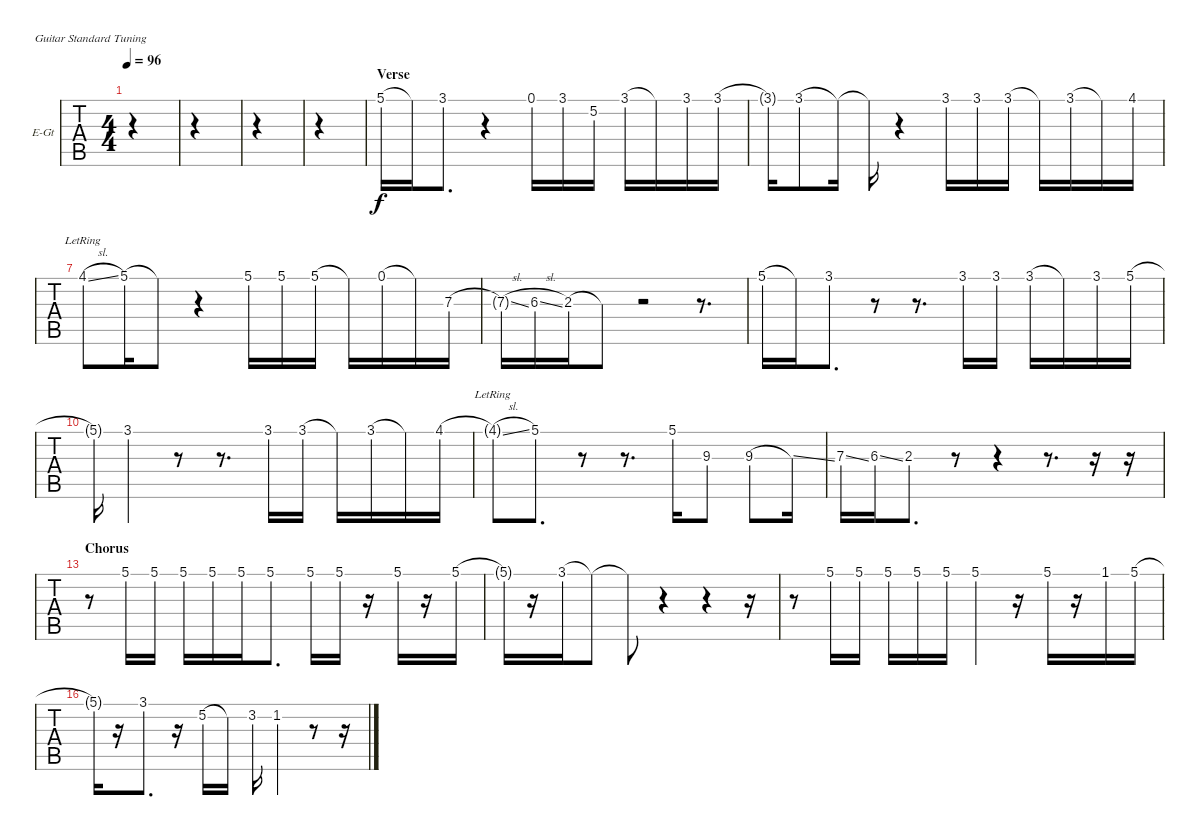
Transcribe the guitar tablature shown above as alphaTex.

\bracketExtendMode nobrackets
\firstSystemTrackNameOrientation horizontal
\otherSystemsTrackNameOrientation horizontal
\defaultBarNumberDisplay FirstOfSystem
\track ("vocal" "E-Gt") {instrument electricguitarclean}
\staff {tabs}
\tuning (E4 B3 G3 D3 A2 E2)
\ts (4 4)
\tempo 96
\clef g2
\scale
0.483607
\ks c
|
\scale
0.258197 |
\scale
0.258197 |
\scale
0.333333 |
\section ("" "Verse")
\scale
0.333333 5.1.16 5.1{t}.16 3.1.8{d} r.4 0.1.16 3.1.16 5.2.16 3.1.16 3.1{t}.16 3.1.16 3.1.16 |
\scale
0.333333 3.1{t}.16 3.1.8 3.1{t}.16 3.1{t}.16 r.4 3.1.16 3.1.16 3.1.16 3.1{t}.16 3.1.16 3.1{t}.16 4.1.16 |
\scale
0.333333 4.1{sl lr}.8 5.1.16 5.1{t}.8 r.4 5.1.16 5.1.16 5.1.16 5.1{t}.16 0.1.16 0.1{t}.16 7.3.16 |
\scale
0.333333 7.3{sl t}.16 6.3{sl}.16 2.3.16 2.3{t}.8 r.2 r.8{d} |
\scale
0.333333 5.1.16 5.1{t}.16 3.1.8{d} r.8 r.8{d} 3.1.16 3.1.16 3.1.16 3.1{t}.16 3.1.16 5.1.16 |
\scale
0.333333 5.1{t}.16 3.1.4 r.8 r.8{d} 3.1.16 3.1.16 3.1{t}.16 3.1.16 3.1{t}.16 4.1.16 |
\scale
0.333333 4.1{sl lr t}.8 5.1.8{d} r.8 r.8{d} 5.1.16 9.3.8 9.3.8 9.3{ss t}.16 |
\scale
0.333333 7.3{ss}.16 6.3{ss}.16 2.3.8{d} r.8 r.4 r.8{d} r.16 r.16 |
\section ("" "Chorus")
\scale
0.333333 r.8 5.1.16 5.1.16 5.1.16 5.1.16 5.1.16 5.1.8{d} 5.1.16 5.1.16 r.16 5.1.16 r.16 5.1.16 |
\scale
0.333333 5.1{t}.16 r.16 3.1.16 3.1{t}.8 3.1{t}.8 r.4 r.4 r.16 |
\scale
0.333333 r.8 5.1.16 5.1.16 5.1.16 5.1.16 5.1.16 5.1.4 r.16 5.1.16 r.16 1.1.16 5.1.16 |
\scale
0.333333 5.1{t}.16 r.16 3.1.8{d} r.16 5.2.16 5.2{t}.16 3.2.16 1.2.4 r.8 r.16
